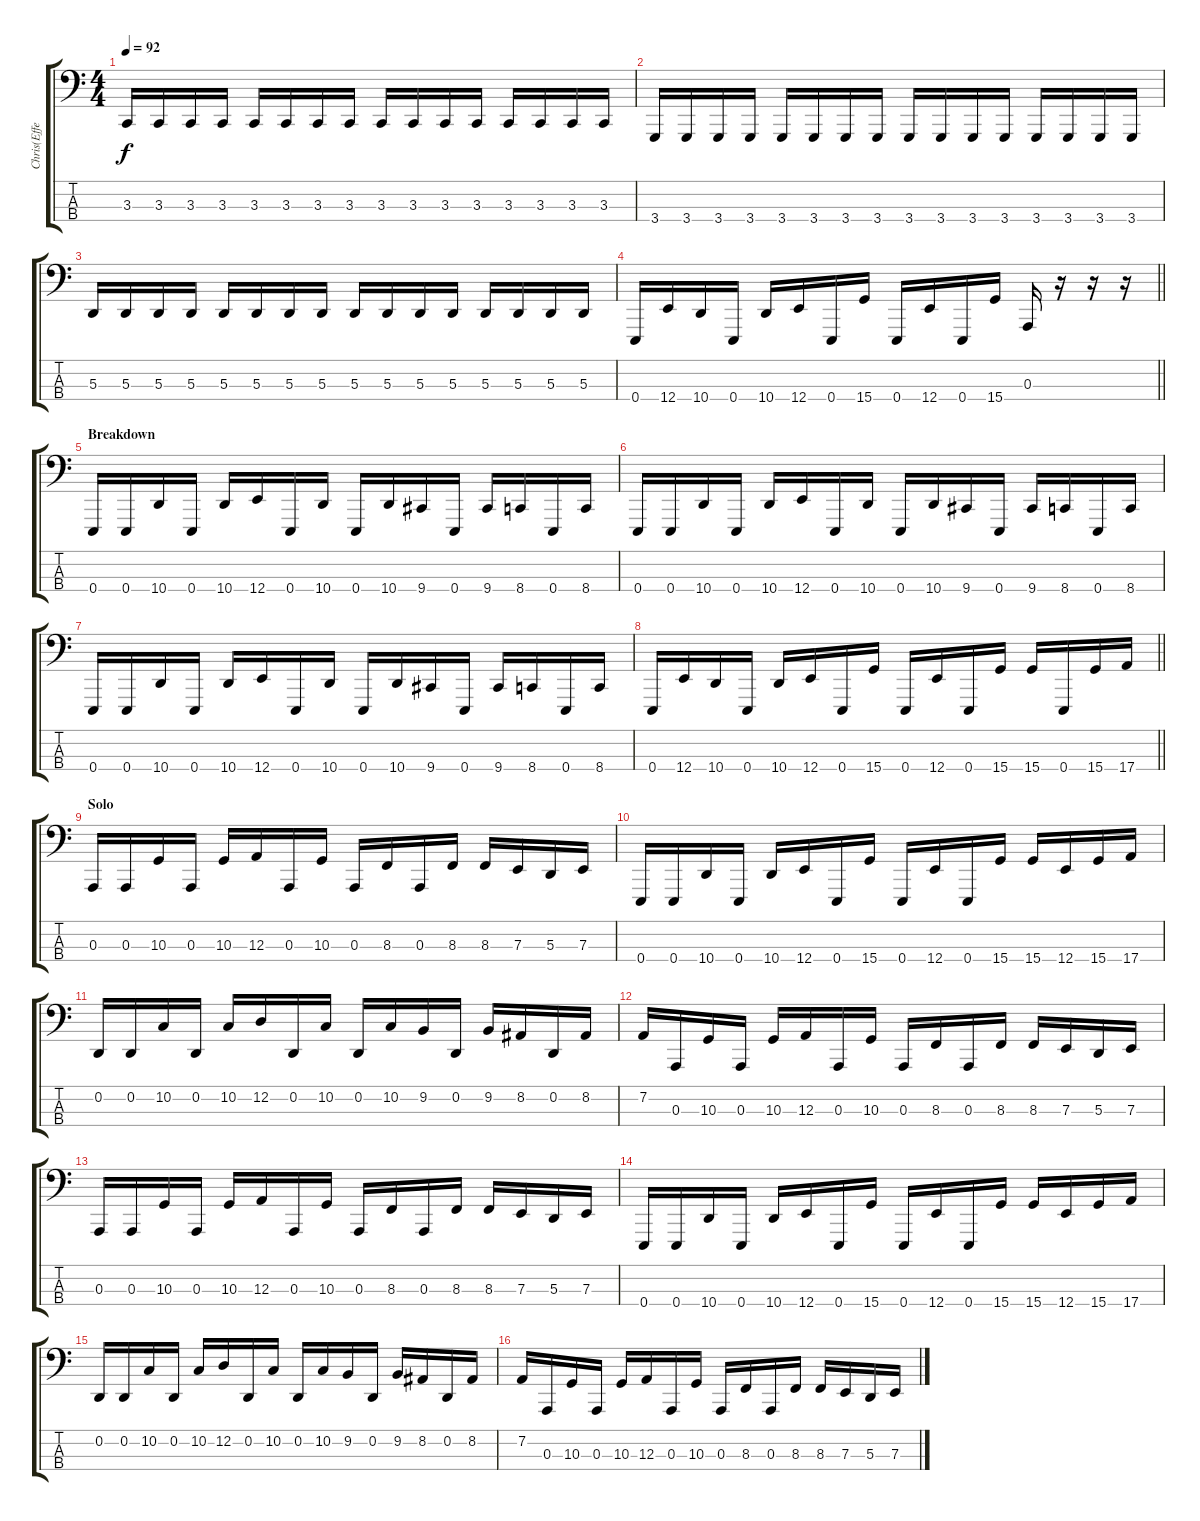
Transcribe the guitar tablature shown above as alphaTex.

\track ("Chris(Effect)" "Chris(Effe") {instrument synthbrass1}
\staff {score tabs}
\tuning (G2 D2 A1 E1) {hide}
\ts (4 4)
\tempo 92
\clef f4
\ks c
3.3.16{dy f} 3.3.16 3.3.16 3.3.16 3.3.16 3.3.16 3.3.16 3.3.16 3.3.16 3.3.16 3.3.16 3.3.16 3.3.16 3.3.16 3.3.16 3.3.16 |
3.4.16 3.4.16 3.4.16 3.4.16 3.4.16 3.4.16 3.4.16 3.4.16 3.4.16 3.4.16 3.4.16 3.4.16 3.4.16 3.4.16 3.4.16 3.4.16 |
5.3.16 5.3.16 5.3.16 5.3.16 5.3.16 5.3.16 5.3.16 5.3.16 5.3.16 5.3.16 5.3.16 5.3.16 5.3.16 5.3.16 5.3.16 5.3.16 |
\barLineRight lightlight
0.4.16 12.4.16 10.4.16 0.4.16 10.4.16 12.4.16 0.4.16 15.4.16 0.4.16 12.4.16 0.4.16 15.4.16 0.3.16 r.16 r.16 r.16 |
\section ("" "Breakdown")
0.4.16 0.4.16 10.4.16 0.4.16 10.4.16 12.4.16 0.4.16 10.4.16 0.4.16 10.4.16 9.4.16 0.4.16 9.4.16 8.4.16 0.4.16 8.4.16 |
0.4.16 0.4.16 10.4.16 0.4.16 10.4.16 12.4.16 0.4.16 10.4.16 0.4.16 10.4.16 9.4.16 0.4.16 9.4.16 8.4.16 0.4.16 8.4.16 |
0.4.16 0.4.16 10.4.16 0.4.16 10.4.16 12.4.16 0.4.16 10.4.16 0.4.16 10.4.16 9.4.16 0.4.16 9.4.16 8.4.16 0.4.16 8.4.16 |
\barLineRight lightlight
0.4.16 12.4.16 10.4.16 0.4.16 10.4.16 12.4.16 0.4.16 15.4.16 0.4.16 12.4.16 0.4.16 15.4.16 15.4.16 0.4.16 15.4.16 17.4.16 |
\section ("" "Solo ")
0.3.16 0.3.16 10.3.16 0.3.16 10.3.16 12.3.16 0.3.16 10.3.16 0.3.16 8.3.16 0.3.16 8.3.16 8.3.16 7.3.16 5.3.16 7.3.16 |
0.4.16 0.4.16 10.4.16 0.4.16 10.4.16 12.4.16 0.4.16 15.4.16 0.4.16 12.4.16 0.4.16 15.4.16 15.4.16 12.4.16 15.4.16 17.4.16 |
0.2.16 0.2.16 10.2.16 0.2.16 10.2.16 12.2.16 0.2.16 10.2.16 0.2.16 10.2.16 9.2.16 0.2.16 9.2.16 8.2.16 0.2.16 8.2.16 |
7.2.16 0.3.16 10.3.16 0.3.16 10.3.16 12.3.16 0.3.16 10.3.16 0.3.16 8.3.16 0.3.16 8.3.16 8.3.16 7.3.16 5.3.16 7.3.16 |
0.3.16 0.3.16 10.3.16 0.3.16 10.3.16 12.3.16 0.3.16 10.3.16 0.3.16 8.3.16 0.3.16 8.3.16 8.3.16 7.3.16 5.3.16 7.3.16 |
0.4.16 0.4.16 10.4.16 0.4.16 10.4.16 12.4.16 0.4.16 15.4.16 0.4.16 12.4.16 0.4.16 15.4.16 15.4.16 12.4.16 15.4.16 17.4.16 |
0.2.16 0.2.16 10.2.16 0.2.16 10.2.16 12.2.16 0.2.16 10.2.16 0.2.16 10.2.16 9.2.16 0.2.16 9.2.16 8.2.16 0.2.16 8.2.16 |
7.2.16 0.3.16 10.3.16 0.3.16 10.3.16 12.3.16 0.3.16 10.3.16 0.3.16 8.3.16 0.3.16 8.3.16 8.3.16 7.3.16 5.3.16 7.3.16
